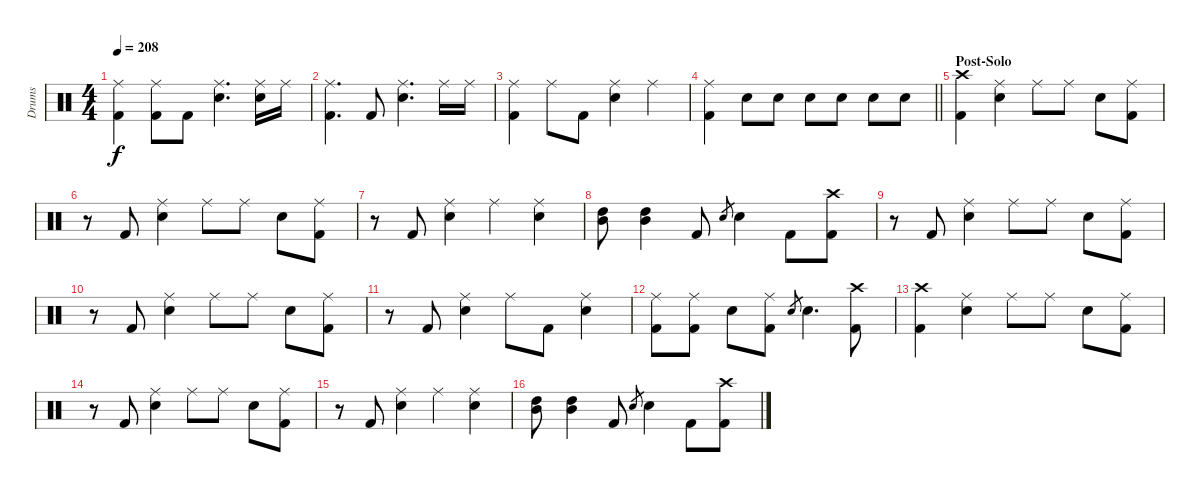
\track ("Drums" "Drums") {instrument percussion}
\staff {score}
\articulation defaults
\ts (4 4)
\tempo 208
\clef neutral
\ks c
("Ride (middle)" "Kick (hit) 2").4{dy f} ("Ride (middle)" "Kick (hit) 2").8 "Kick (hit) 2".8 ("Ride (middle)" "Electric Snare (hit)").4{d} ("Ride (middle)" "Electric Snare (hit)").16 "Ride (middle)".16 |
("Ride (middle)" "Kick (hit) 2").4{d} "Kick (hit) 2".8 ("Ride (middle)" "Electric Snare (hit)").4{d} "Ride (middle)".16 "Ride (middle)".16 |
("Ride (middle)" "Kick (hit) 2").4 "Ride (middle)".8 "Kick (hit) 2".8 ("Ride (middle)" "Electric Snare (hit)").4 "Ride (middle)".4 |
\barLineRight lightlight
("Ride (middle)" "Kick (hit) 2").4 "Electric Snare (hit)".8 "Electric Snare (hit)".8 "Electric Snare (hit)".8 "Electric Snare (hit)".8 "Electric Snare (hit)".8 "Electric Snare (hit)".8 |
\section ("" "Post-Solo")
("Crash high (hit)" "Kick (hit) 2").4 ("Ride (middle)" "Electric Snare (hit)").4 "Ride (middle)".8 "Ride (middle)".8 "Electric Snare (hit)".8 ("Ride (middle)" "Kick (hit) 2").8 |
r.8 "Kick (hit) 2".8 ("Ride (middle)" "Electric Snare (hit)").4 "Ride (middle)".8 "Ride (middle)".8 "Electric Snare (hit)".8 ("Ride (middle)" "Kick (hit) 2").8 |
r.8 "Kick (hit) 2".8 ("Ride (middle)" "Electric Snare (hit)").4 "Ride (middle)".4 ("Ride (middle)" "Electric Snare (hit)").4 |
("High Tom (hit)" "Mid Tom (hit)").8 ("High Tom (hit)" "Mid Tom (hit)").4 "Kick (hit) 2".8 "Electric Snare (hit)".8{gr} "Electric Snare (hit)".4 "Kick (hit) 2".8 ("Crash high (hit)" "Kick (hit) 2").8 |
r.8 "Kick (hit) 2".8 ("Ride (middle)" "Electric Snare (hit)").4 "Ride (middle)".8 "Ride (middle)".8 "Electric Snare (hit)".8 ("Ride (middle)" "Kick (hit) 2").8 |
r.8 "Kick (hit) 2".8 ("Ride (middle)" "Electric Snare (hit)").4 "Ride (middle)".8 "Ride (middle)".8 "Electric Snare (hit)".8 ("Ride (middle)" "Kick (hit) 2").8 |
r.8 "Kick (hit) 2".8 ("Ride (middle)" "Electric Snare (hit)").4 "Ride (middle)".8 "Kick (hit) 2".8 ("Ride (middle)" "Electric Snare (hit)").4 |
("Ride (middle)" "Kick (hit) 2").8 ("Ride (middle)" "Kick (hit) 2").8 "Electric Snare (hit)".8 ("Ride (middle)" "Kick (hit) 2").8 "Electric Snare (hit)".8{gr} "Electric Snare (hit)".4{d} ("Crash high (hit)" "Kick (hit) 2").8 |
("Crash high (hit)" "Kick (hit) 2").4 ("Ride (middle)" "Electric Snare (hit)").4 "Ride (middle)".8 "Ride (middle)".8 "Electric Snare (hit)".8 ("Ride (middle)" "Kick (hit) 2").8 |
r.8 "Kick (hit) 2".8 ("Ride (middle)" "Electric Snare (hit)").4 "Ride (middle)".8 "Ride (middle)".8 "Electric Snare (hit)".8 ("Ride (middle)" "Kick (hit) 2").8 |
r.8 "Kick (hit) 2".8 ("Ride (middle)" "Electric Snare (hit)").4 "Ride (middle)".4 ("Ride (middle)" "Electric Snare (hit)").4 |
("High Tom (hit)" "Mid Tom (hit)").8 ("High Tom (hit)" "Mid Tom (hit)").4 "Kick (hit) 2".8 "Electric Snare (hit)".8{gr} "Electric Snare (hit)".4 "Kick (hit) 2".8 ("Crash high (hit)" "Kick (hit) 2").8
